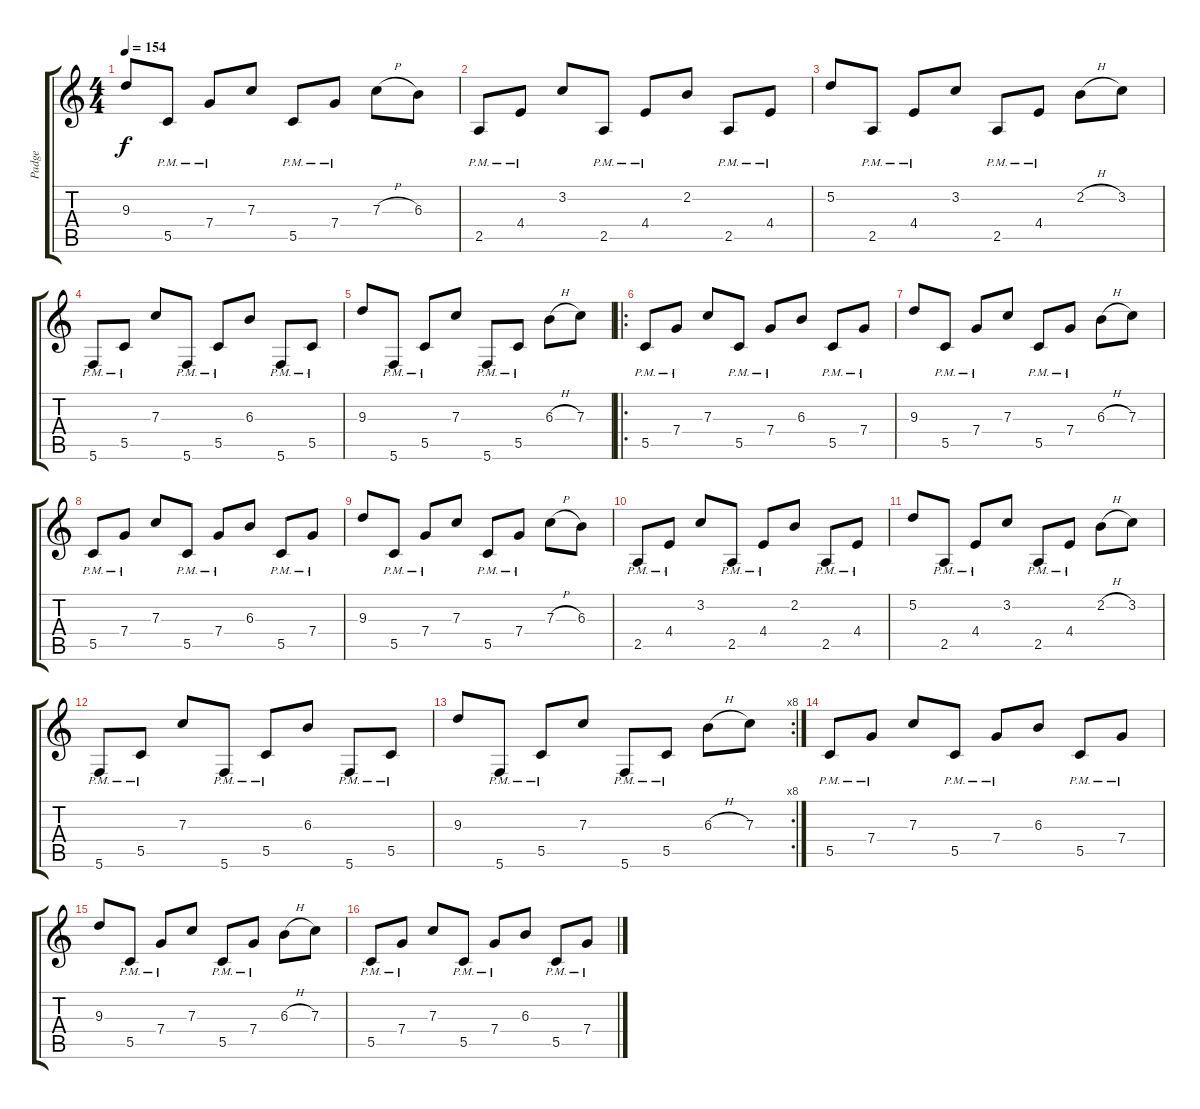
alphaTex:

\track ("Padge" "Padge") {instrument overdrivenguitar}
\staff {score tabs}
\tuning (D4 A3 F3 C3 G2 C2) {hide}
\ts (4 4)
\tempo 154
\clef g2
\ks c
9.3.8{dy f} 5.5{pm}.8 7.4{pm}.8 7.3.8 5.5{pm}.8 7.4{pm}.8 7.3{h}.8 6.3.8 |
2.5{pm}.8 4.4{pm}.8 3.2.8 2.5{pm}.8 4.4{pm}.8 2.2.8 2.5{pm}.8 4.4{pm}.8 |
5.2.8 2.5{pm}.8 4.4{pm}.8 3.2.8 2.5{pm}.8 4.4{pm}.8 2.2{h}.8 3.2.8 |
5.6{pm}.8 5.5{pm}.8 7.3.8 5.6{pm}.8 5.5{pm}.8 6.3.8 5.6{pm}.8 5.5{pm}.8 |
9.3.8 5.6{pm}.8 5.5{pm}.8 7.3.8 5.6{pm}.8 5.5{pm}.8 6.3{h}.8 7.3.8 |
\ro
5.5{pm}.8 7.4{pm}.8 7.3.8 5.5{pm}.8 7.4{pm}.8 6.3.8 5.5{pm}.8 7.4{pm}.8 |
9.3.8 5.5{pm}.8 7.4{pm}.8 7.3.8 5.5{pm}.8 7.4{pm}.8 6.3{h}.8 7.3.8 |
5.5{pm}.8 7.4{pm}.8 7.3.8 5.5{pm}.8 7.4{pm}.8 6.3.8 5.5{pm}.8 7.4{pm}.8 |
9.3.8 5.5{pm}.8 7.4{pm}.8 7.3.8 5.5{pm}.8 7.4{pm}.8 7.3{h}.8 6.3.8 |
2.5{pm}.8 4.4{pm}.8 3.2.8 2.5{pm}.8 4.4{pm}.8 2.2.8 2.5{pm}.8 4.4{pm}.8 |
5.2.8 2.5{pm}.8 4.4{pm}.8 3.2.8 2.5{pm}.8 4.4{pm}.8 2.2{h}.8 3.2.8 |
5.6{pm}.8 5.5{pm}.8 7.3.8 5.6{pm}.8 5.5{pm}.8 6.3.8 5.6{pm}.8 5.5{pm}.8 |
\rc 8
9.3.8 5.6{pm}.8 5.5{pm}.8 7.3.8 5.6{pm}.8 5.5{pm}.8 6.3{h}.8 7.3.8 |
5.5{pm}.8 7.4{pm}.8 7.3.8 5.5{pm}.8 7.4{pm}.8 6.3.8 5.5{pm}.8 7.4{pm}.8 |
9.3.8 5.5{pm}.8 7.4{pm}.8 7.3.8 5.5{pm}.8 7.4{pm}.8 6.3{h}.8 7.3.8 |
5.5{pm}.8 7.4{pm}.8 7.3.8 5.5{pm}.8 7.4{pm}.8 6.3.8 5.5{pm}.8 7.4{pm}.8
